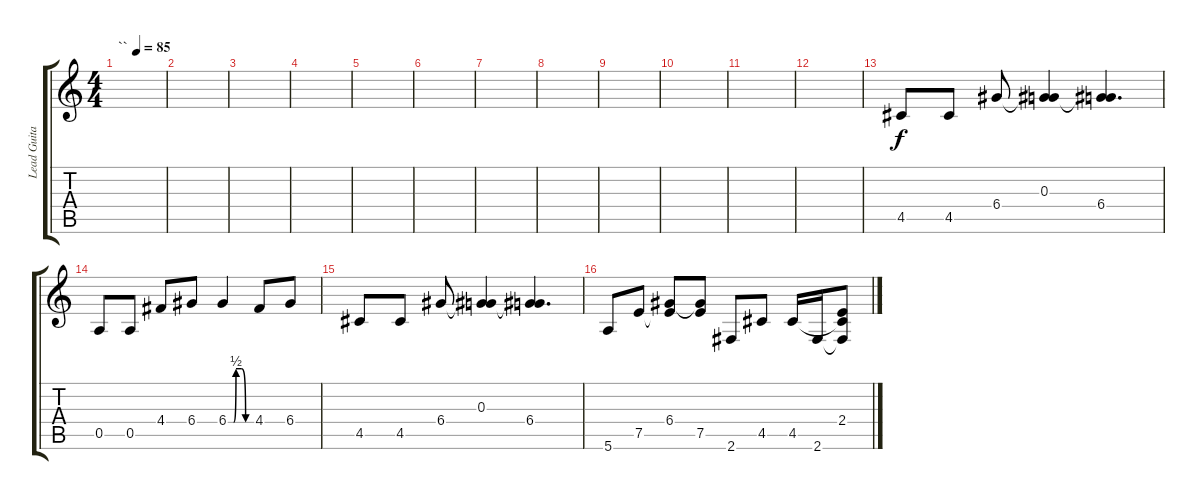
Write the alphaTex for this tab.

\track ("Lead Guitar" "Lead Guita") {instrument electricguitarclean}
\staff {score tabs}
\tuning (E4 B3 G3 D3 A2 E2) {hide}
\ts (4 4)
\tempo (85 "``")
\clef g2
\ks c
|
|
|
|
|
|
|
|
|
|
|
|
4.5.8 4.5.8 6.4.8 (0.3 6.4{t}).4 (0.3{t} 6.4).4{d} |
0.5.8 0.5.8 4.4.8 6.4.8 6.4{be (custom 0 0 14 0 20 2 35 2 45 0 60 0)}.4 4.4.8 6.4.8 |
4.5.8 4.5.8 6.4.8 (0.3 6.4{t}).4 (0.3{t} 6.4).4{d} |
5.6.8 7.5.8 (6.4 7.5{t}).8 (6.4{t} 7.5).8 2.6.8 4.5.8 4.5.16 2.6.16 (2.4 4.5{t} 2.6{t}).8
